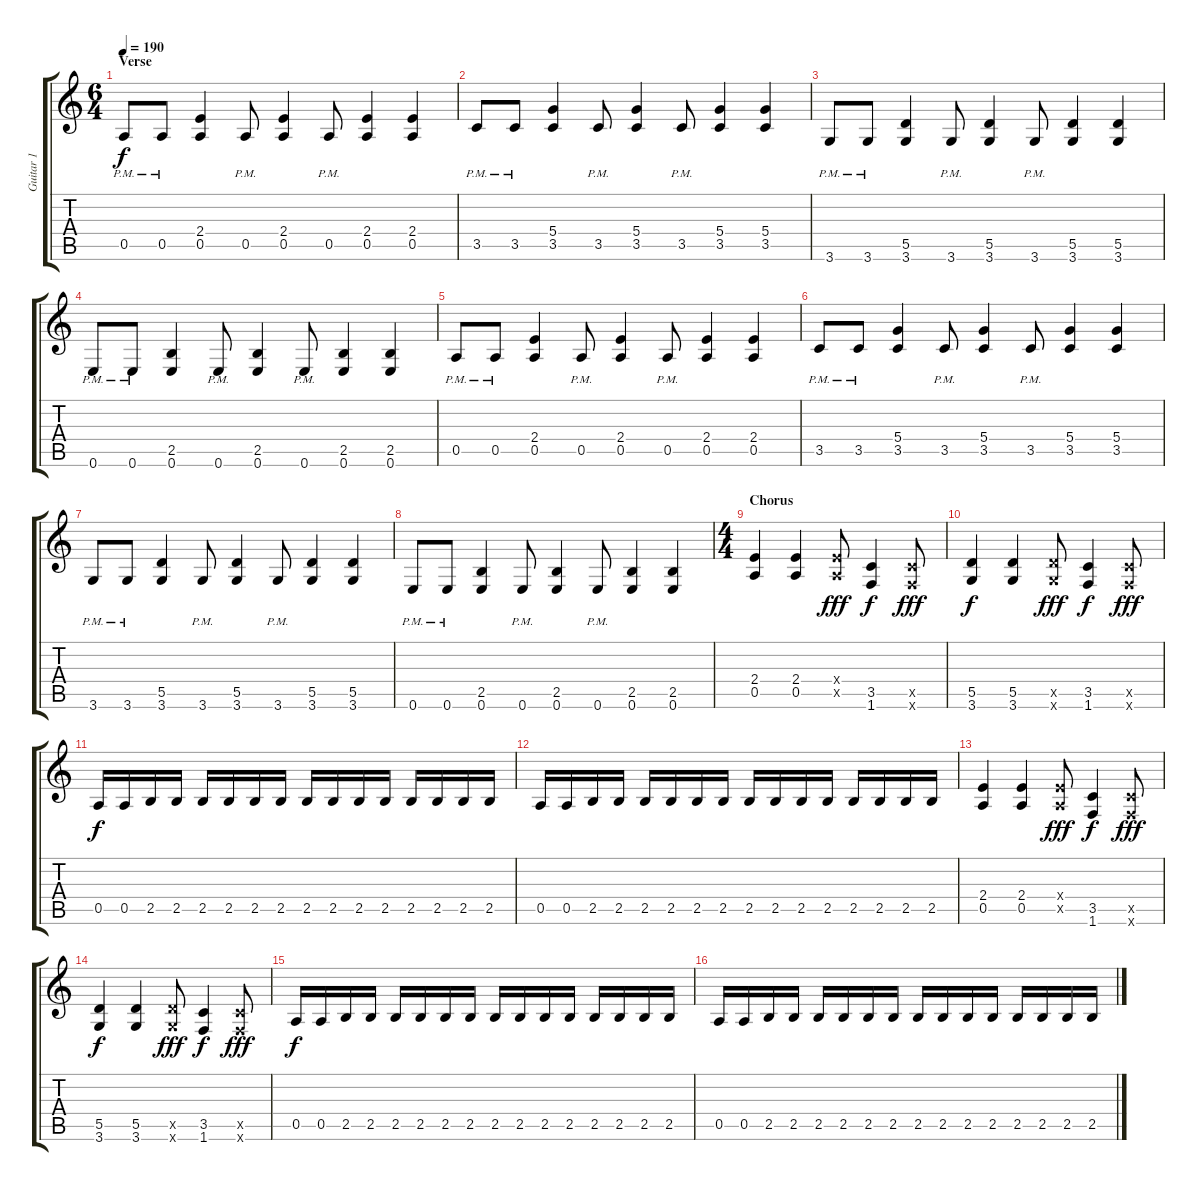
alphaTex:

\track ("Guitar 1" "Guitar 1") {instrument distortionguitar}
\staff {score tabs}
\tuning (E4 B3 G3 D3 A2 E2) {hide}
\ts (6 4)
\section ("" "Verse")
\tempo 190
\clef g2
\ks c
0.5{pm}.8{dy f} 0.5{pm}.8 (2.4 0.5).4 0.5{pm}.8 (2.4 0.5).4 0.5{pm}.8 (2.4 0.5).4 (2.4 0.5).4 |
3.5{pm}.8 3.5{pm}.8 (5.4 3.5).4 3.5{pm}.8 (5.4 3.5).4 3.5{pm}.8 (5.4 3.5).4 (5.4 3.5).4 |
3.6{pm}.8 3.6{pm}.8 (5.5 3.6).4 3.6{pm}.8 (5.5 3.6).4 3.6{pm}.8 (5.5 3.6).4 (5.5 3.6).4 |
0.6{pm}.8 0.6{pm}.8 (2.5 0.6).4 0.6{pm}.8 (2.5 0.6).4 0.6{pm}.8 (2.5 0.6).4 (2.5 0.6).4 |
0.5{pm}.8 0.5{pm}.8 (2.4 0.5).4 0.5{pm}.8 (2.4 0.5).4 0.5{pm}.8 (2.4 0.5).4 (2.4 0.5).4 |
3.5{pm}.8 3.5{pm}.8 (5.4 3.5).4 3.5{pm}.8 (5.4 3.5).4 3.5{pm}.8 (5.4 3.5).4 (5.4 3.5).4 |
3.6{pm}.8 3.6{pm}.8 (5.5 3.6).4 3.6{pm}.8 (5.5 3.6).4 3.6{pm}.8 (5.5 3.6).4 (5.5 3.6).4 |
0.6{pm}.8 0.6{pm}.8 (2.5 0.6).4 0.6{pm}.8 (2.5 0.6).4 0.6{pm}.8 (2.5 0.6).4 (2.5 0.6).4 |
\ts (4 4)
\section ("" "Chorus")
(2.4 0.5).4 (2.4 0.5).4 (2.4{x} 0.5{x}).8{dy fff} (3.5 1.6).4{dy f} (3.5{x} 1.6{x}).8{dy fff} |
(5.5 3.6).4{dy f} (5.5 3.6).4 (5.5{x} 3.6{x}).8{dy fff} (3.5 1.6).4{dy f} (3.5{x} 1.6{x}).8{dy fff} |
0.5.16{dy f} 0.5.16 2.5.16 2.5.16 2.5.16 2.5.16 2.5.16 2.5.16 2.5.16 2.5.16 2.5.16 2.5.16 2.5.16 2.5.16 2.5.16 2.5.16 |
0.5.16 0.5.16 2.5.16 2.5.16 2.5.16 2.5.16 2.5.16 2.5.16 2.5.16 2.5.16 2.5.16 2.5.16 2.5.16 2.5.16 2.5.16 2.5.16 |
(2.4 0.5).4 (2.4 0.5).4 (2.4{x} 0.5{x}).8{dy fff} (3.5 1.6).4{dy f} (3.5{x} 1.6{x}).8{dy fff} |
(5.5 3.6).4{dy f} (5.5 3.6).4 (5.5{x} 3.6{x}).8{dy fff} (3.5 1.6).4{dy f} (3.5{x} 1.6{x}).8{dy fff} |
0.5.16{dy f} 0.5.16 2.5.16 2.5.16 2.5.16 2.5.16 2.5.16 2.5.16 2.5.16 2.5.16 2.5.16 2.5.16 2.5.16 2.5.16 2.5.16 2.5.16 |
0.5.16 0.5.16 2.5.16 2.5.16 2.5.16 2.5.16 2.5.16 2.5.16 2.5.16 2.5.16 2.5.16 2.5.16 2.5.16 2.5.16 2.5.16 2.5.16
